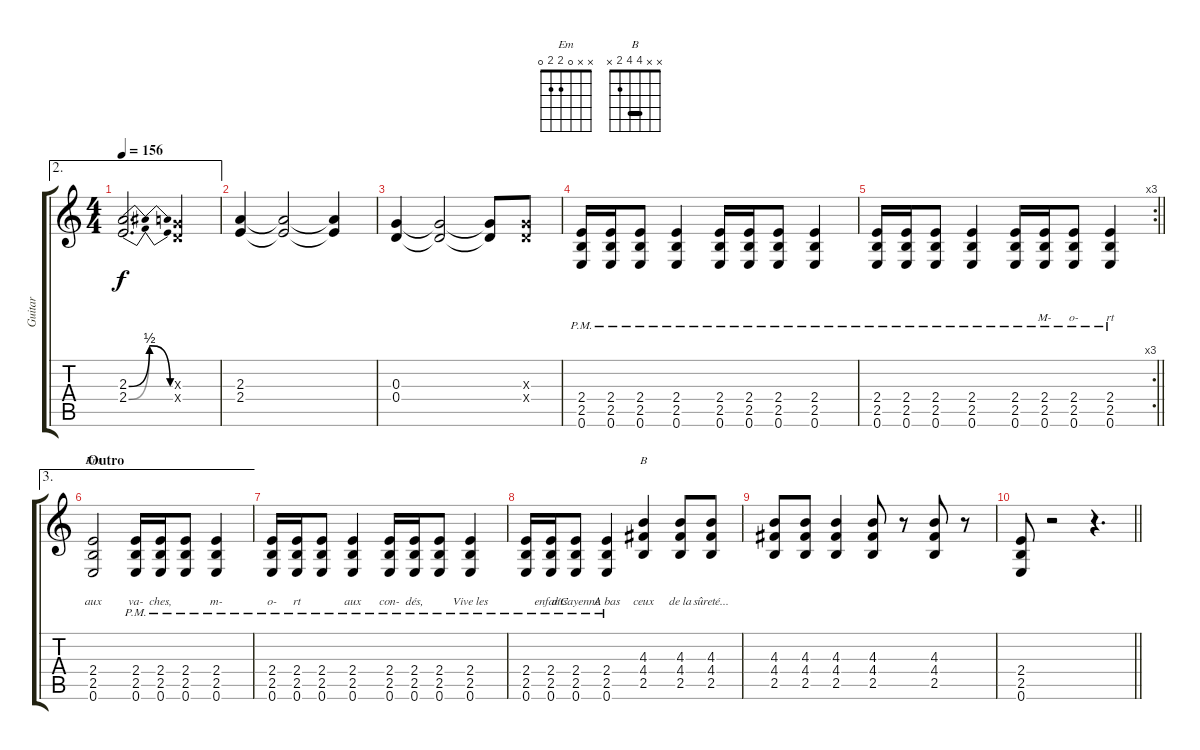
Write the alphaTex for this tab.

\track ("Guitar" "Guitar") {instrument distortionguitar}
\staff {score tabs}
\tuning (E4 B3 G3 D3 A2 E2) {hide}
\chord ("Em" x x 0 2 2 0)
\chord ("B" x x 4 4 2 x) {barre 4}
\ae 2
\ts (4 4)
\tempo 156
\clef g2
\ks c
(2.3{be (bendrelease 0 0 30 2 30 2 60 0)} 2.4{be (bendrelease 0 0 30 2 30 2 60 0)}).2{d lyrics (0 "") lyrics (1 "") lyrics (2 "") lyrics (3 "") lyrics (4 "") dy f} (0.3{x} 0.4{x}).4{lyrics (0 "") lyrics (1 "") lyrics (2 "") lyrics (3 "") lyrics (4 "")} |
(2.3 2.4).4{lyrics (0 "") lyrics (1 "") lyrics (2 "") lyrics (3 "") lyrics (4 "")} (2.3{t} 2.4{t}).2{lyrics (0 "") lyrics (1 "") lyrics (2 "") lyrics (3 "") lyrics (4 "")} (2.3{t} 2.4{t}).4{lyrics (0 "") lyrics (1 "") lyrics (2 "") lyrics (3 "") lyrics (4 "")} |
(0.3 0.4).4{lyrics (0 "") lyrics (1 "") lyrics (2 "") lyrics (3 "") lyrics (4 "")} (0.3{t} 0.4{t}).2{lyrics (0 "") lyrics (1 "") lyrics (2 "") lyrics (3 "") lyrics (4 "")} (0.3{t} 0.4{t}).8{lyrics (0 "") lyrics (1 "") lyrics (2 "") lyrics (3 "") lyrics (4 "")} (0.3{x} 0.4{x}).8{lyrics (0 "") lyrics (1 "") lyrics (2 "") lyrics (3 "") lyrics (4 "")} |
(2.4{pm} 2.5{pm} 0.6{pm}).16{lyrics (0 "") lyrics (1 "") lyrics (2 "") lyrics (3 "") lyrics (4 "")} (2.4{pm} 2.5{pm} 0.6{pm}).16{lyrics (0 "") lyrics (1 "") lyrics (2 "") lyrics (3 "") lyrics (4 "")} (2.4{pm} 2.5{pm} 0.6{pm}).8{lyrics (0 "") lyrics (1 "") lyrics (2 "") lyrics (3 "") lyrics (4 "")} (2.4{pm} 2.5{pm} 0.6{pm}).4{lyrics (0 "") lyrics (1 "") lyrics (2 "") lyrics (3 "") lyrics (4 "")} (2.4{pm} 2.5{pm} 0.6{pm}).16{lyrics (0 "") lyrics (1 "") lyrics (2 "") lyrics (3 "") lyrics (4 "")} (2.4{pm} 2.5{pm} 0.6{pm}).16{lyrics (0 "") lyrics (1 "") lyrics (2 "") lyrics (3 "") lyrics (4 "")} (2.4{pm} 2.5{pm} 0.6{pm}).8{lyrics (0 "") lyrics (1 "") lyrics (2 "") lyrics (3 "") lyrics (4 "")} (2.4{pm} 2.5{pm} 0.6{pm}).4{lyrics (0 "") lyrics (1 "") lyrics (2 "") lyrics (3 "") lyrics (4 "")} |
\rc 3
\barLineRight lightlight
(2.4{pm} 2.5{pm} 0.6{pm}).16{lyrics (0 "") lyrics (1 "") lyrics (2 "") lyrics (3 "") lyrics (4 "")} (2.4{pm} 2.5{pm} 0.6{pm}).16{lyrics (0 "") lyrics (1 "") lyrics (2 "") lyrics (3 "") lyrics (4 "")} (2.4{pm} 2.5{pm} 0.6{pm}).8{lyrics (0 "") lyrics (1 "") lyrics (2 "") lyrics (3 "") lyrics (4 "")} (2.4{pm} 2.5{pm} 0.6{pm}).4{lyrics (0 "") lyrics (1 "") lyrics (2 "") lyrics (3 "") lyrics (4 "")} (2.4{pm} 2.5{pm} 0.6{pm}).16{lyrics (0 "") lyrics (1 "") lyrics (2 "") lyrics (3 "") lyrics (4 "")} (2.4{pm} 2.5{pm} 0.6{pm}).16{lyrics (0 "") lyrics (1 "") lyrics (2 "") lyrics (3 "") lyrics (4 "M-")} (2.4{pm} 2.5{pm} 0.6{pm}).8{lyrics (0 "") lyrics (1 "") lyrics (2 "") lyrics (3 "") lyrics (4 "o-")} (2.4{pm} 2.5{pm} 0.6{pm}).4{lyrics (0 "") lyrics (1 "") lyrics (2 "") lyrics (3 "") lyrics (4 "rt")} |
\ae 3
\section ("" "Outro")
(2.4 2.5 0.6).2{ch "Em" lyrics (0 "") lyrics (1 "") lyrics (2 "") lyrics (3 "") lyrics (4 "aux")} (2.4{pm} 2.5{pm} 0.6{pm}).16{lyrics (0 "") lyrics (1 "") lyrics (2 "") lyrics (3 "") lyrics (4 "va-")} (2.4{pm} 2.5{pm} 0.6{pm}).16{lyrics (0 "") lyrics (1 "") lyrics (2 "") lyrics (3 "") lyrics (4 "ches,")} (2.4{pm} 2.5{pm} 0.6{pm}).8{lyrics (0 "") lyrics (1 "") lyrics (2 "") lyrics (3 "") lyrics (4 "")} (2.4{pm} 2.5{pm} 0.6{pm}).4{lyrics (0 "") lyrics (1 "") lyrics (2 "") lyrics (3 "") lyrics (4 "m-")} |
(2.4{pm} 2.5{pm} 0.6{pm}).16{lyrics (0 "") lyrics (1 "") lyrics (2 "") lyrics (3 "") lyrics (4 "o-")} (2.4{pm} 2.5{pm} 0.6{pm}).16{lyrics (0 "") lyrics (1 "") lyrics (2 "") lyrics (3 "") lyrics (4 "rt")} (2.4{pm} 2.5{pm} 0.6{pm}).8{lyrics (0 "") lyrics (1 "") lyrics (2 "") lyrics (3 "") lyrics (4 "")} (2.4{pm} 2.5{pm} 0.6{pm}).4{lyrics (0 "") lyrics (1 "") lyrics (2 "") lyrics (3 "") lyrics (4 "aux")} (2.4{pm} 2.5{pm} 0.6{pm}).16{lyrics (0 "") lyrics (1 "") lyrics (2 "") lyrics (3 "") lyrics (4 "con-")} (2.4{pm} 2.5{pm} 0.6{pm}).16{lyrics (0 "") lyrics (1 "") lyrics (2 "") lyrics (3 "") lyrics (4 "dés,")} (2.4{pm} 2.5{pm} 0.6{pm}).8{lyrics (0 "") lyrics (1 "") lyrics (2 "") lyrics (3 "") lyrics (4 "")} (2.4{pm} 2.5{pm} 0.6{pm}).4{lyrics (0 "") lyrics (1 "") lyrics (2 "") lyrics (3 "") lyrics (4 "Vive les")} |
(2.4{pm} 2.5{pm} 0.6{pm}).16{lyrics (0 "") lyrics (1 "") lyrics (2 "") lyrics (3 "") lyrics (4 "")} (2.4{pm} 2.5{pm} 0.6{pm}).16{lyrics (0 "") lyrics (1 "") lyrics (2 "") lyrics (3 "") lyrics (4 "enfants")} (2.4{pm} 2.5{pm} 0.6{pm}).8{lyrics (0 "") lyrics (1 "") lyrics (2 "") lyrics (3 "") lyrics (4 "d'Cayenne")} (2.4{pm} 2.5{pm} 0.6{pm}).4{lyrics (0 "") lyrics (1 "") lyrics (2 "") lyrics (3 "") lyrics (4 "A bas")} (4.3 4.4 2.5).4{ch "B" lyrics (0 "") lyrics (1 "") lyrics (2 "") lyrics (3 "") lyrics (4 "ceux")} (4.3 4.4 2.5).8{lyrics (0 "") lyrics (1 "") lyrics (2 "") lyrics (3 "") lyrics (4 "de la")} (4.3 4.4 2.5).8{lyrics (0 "") lyrics (1 "") lyrics (2 "") lyrics (3 "") lyrics (4 "sûreté...")} |
(4.3 4.4 2.5).8 (4.3 4.4 2.5).8 (4.3 4.4 2.5).4 (4.3 4.4 2.5).8 r.8 (4.3 4.4 2.5).8 r.8 |
\barLineRight lightlight
(2.4 2.5 0.6).8 r.2 r.4{d}
